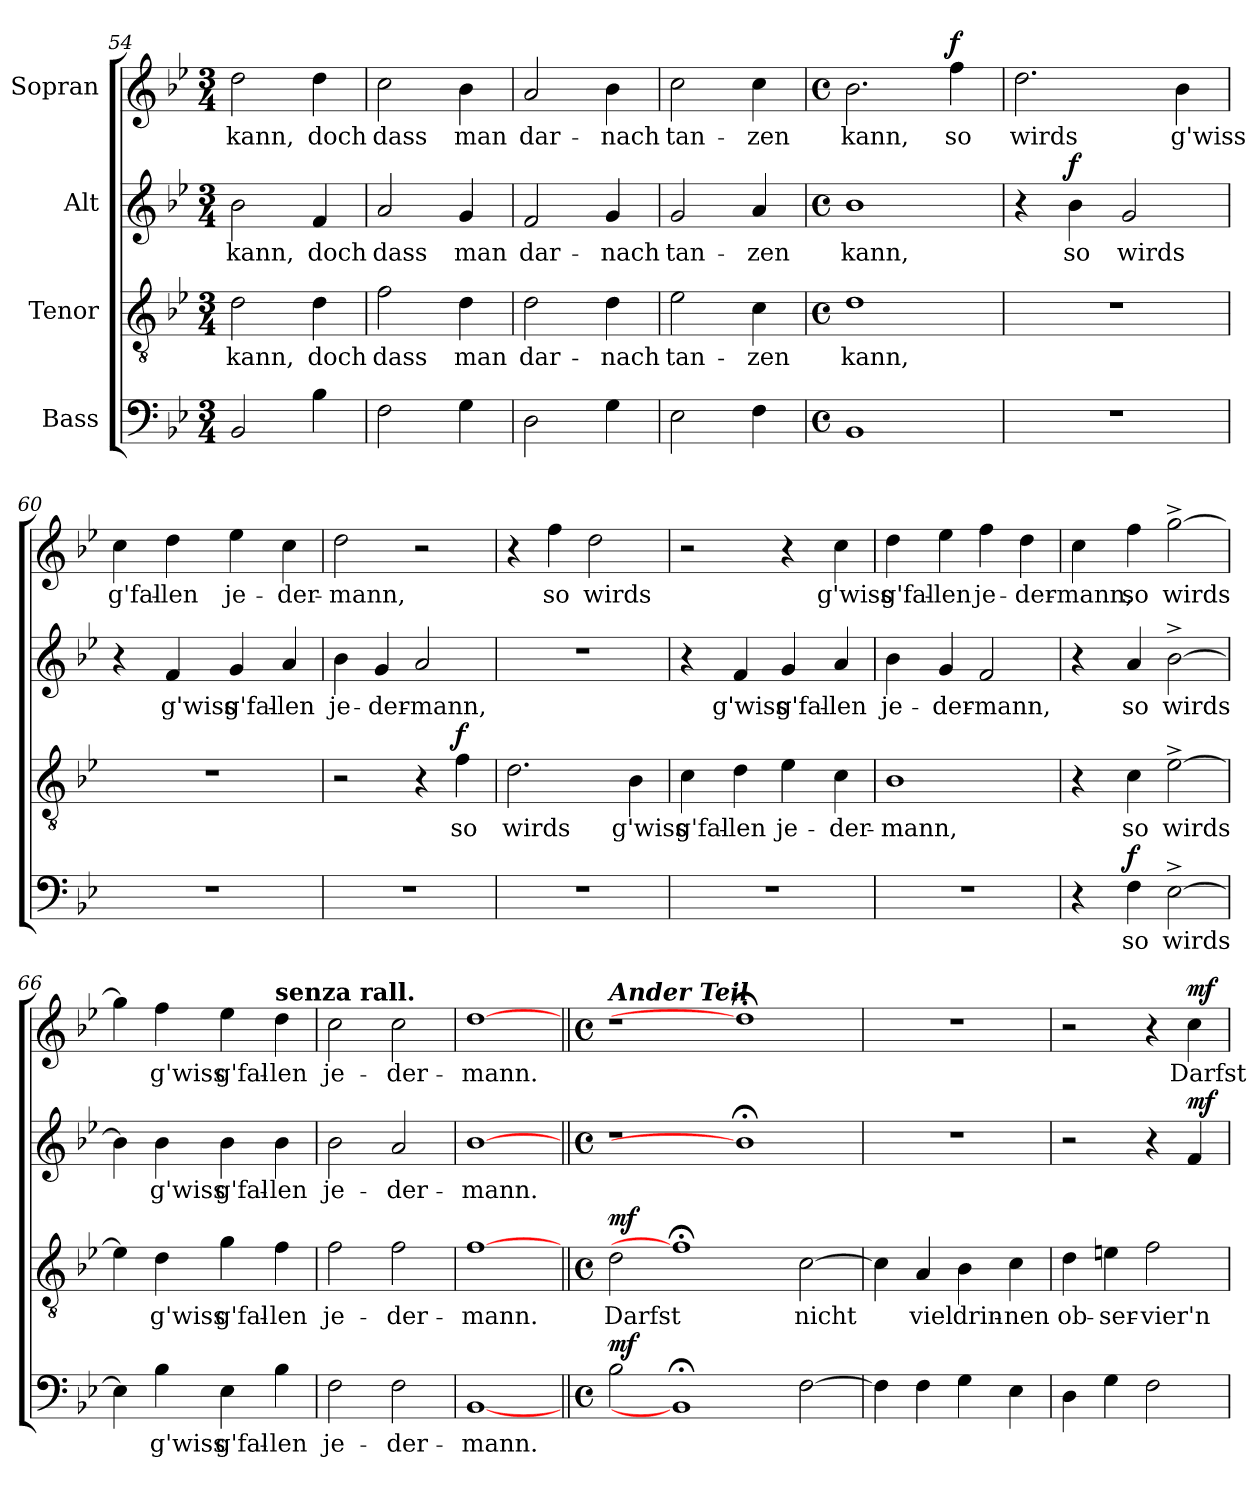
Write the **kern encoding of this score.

**kern	**text	**dynam	**kern	**text	**dynam	**kern	**text	**dynam	**kern	**text	**dynam
*part4	*part4	*part4	*part3	*part3	*part3	*part2	*part2	*part2	*part1	*part1	*part1
*staff4	*staff4	*staff4	*staff3	*staff3	*staff3	*staff2	*staff2	*staff2	*staff1	*staff1	*staff1
*I"Bass	*	*	*I"Tenor	*	*	*I"Alt	*	*	*I"Sopran	*	*
*clefF4	*	*	*clefGv2	*	*	*clefG2	*	*	*clefG2	*	*
*k[b-e-]	*	*	*k[b-e-]	*	*	*k[b-e-]	*	*	*k[b-e-]	*	*
*B-:	*	*	*B-:	*	*	*B-:	*	*	*B-:	*	*
*M3/4	*	*	*M3/4	*	*	*M3/4	*	*	*M3/4	*	*
=54	=54	=54	=54	=54	=54	=54	=54	=54	=54	=54	=54
2BB-/	.	.	2d\	kann,	.	2b-\	kann,	.	2dd\	kann,	.
4B-\	.	.	4d\	doch	.	4f/	doch	.	4dd\	doch	.
=55	=55	=55	=55	=55	=55	=55	=55	=55	=55	=55	=55
2F\	.	.	2f\	dass	.	2a/	dass	.	2cc\	dass	.
4G\	.	.	4d\	man	.	4g/	man	.	4b-\	man	.
=56	=56	=56	=56	=56	=56	=56	=56	=56	=56	=56	=56
2D\	.	.	2d\	dar-	.	2f/	dar-	.	2a/	dar-	.
4G\	.	.	4d\	-nach	.	4g/	-nach	.	4b-\	-nach	.
=57	=57	=57	=57	=57	=57	=57	=57	=57	=57	=57	=57
2E-\	.	.	2e-\	tan-	.	2g/	tan-	.	2cc\	tan-	.
4F\	.	.	4c\	-zen	.	4a/	-zen	.	4cc\	-zen	.
=58	=58	=58	=58	=58	=58	=58	=58	=58	=58	=58	=58
*M4/4	*	*	*M4/4	*	*	*M4/4	*	*	*M4/4	*	*
*met(c)	*	*	*met(c)	*	*	*met(c)	*	*	*met(c)	*	*
1BB-	.	.	1d	kann,	.	1b-	kann,	.	2.b-\	kann,	.
!	!	!	!	!	!	!	!	!	!	!	!LO:DY:a
.	.	.	.	.	.	.	.	.	4ff\	so	f
=59	=59	=59	=59	=59	=59	=59	=59	=59	=59	=59	=59
1r	.	.	1r	.	.	4r	.	.	2.dd\	wirds	.
!	!	!	!	!	!	!	!	!LO:DY:a	!	!	!
.	.	.	.	.	.	4b-\	so	f	.	.	.
.	.	.	.	.	.	2g/	wirds	.	.	.	.
.	.	.	.	.	.	.	.	.	4b-\	g'wiss	.
=60	=60	=60	=60	=60	=60	=60	=60	=60	=60	=60	=60
1r	.	.	1r	.	.	4r	.	.	4cc\	g'fal-	.
.	.	.	.	.	.	4f/	g'wiss	.	4dd\	-len	.
.	.	.	.	.	.	4g/	g'fal-	.	4ee-\	je-	.
.	.	.	.	.	.	4a/	-len	.	4cc\	-der-	.
=61	=61	=61	=61	=61	=61	=61	=61	=61	=61	=61	=61
1r	.	.	2r	.	.	4b-\	je-	.	2dd\	-mann,	.
.	.	.	.	.	.	4g/	-der-	.	.	.	.
.	.	.	4r	.	.	2a/	-mann,	.	2r	.	.
!	!	!	!	!	!LO:DY:a	!	!	!	!	!	!
.	.	.	4f\	so	f	.	.	.	.	.	.
!!LO:PB:g=z
=62	=62	=62	=62	=62	=62	=62	=62	=62	=62	=62	=62
1r	.	.	2.d\	wirds	.	1r	.	.	4r	.	.
.	.	.	.	.	.	.	.	.	4ff\	so	.
.	.	.	.	.	.	.	.	.	2dd\	wirds	.
.	.	.	4B-\	g'wiss	.	.	.	.	.	.	.
=63	=63	=63	=63	=63	=63	=63	=63	=63	=63	=63	=63
1r	.	.	4c\	g'fal-	.	4r	.	.	2r	.	.
.	.	.	4d\	-len	.	4f/	g'wiss	.	.	.	.
.	.	.	4e-\	je-	.	4g/	g'fal-	.	4r	.	.
.	.	.	4c\	-der-	.	4a/	-len	.	4cc\	g'wiss	.
=64	=64	=64	=64	=64	=64	=64	=64	=64	=64	=64	=64
1r	.	.	1B-	-mann,	.	4b-\	je-	.	4dd\	g'fal-	.
.	.	.	.	.	.	4g/	-der-	.	4ee-\	-len	.
.	.	.	.	.	.	2f/	-mann,	.	4ff\	je-	.
.	.	.	.	.	.	.	.	.	4dd\	-der-	.
=65	=65	=65	=65	=65	=65	=65	=65	=65	=65	=65	=65
4r	.	.	4r	.	.	4r	.	.	4cc\	-mann,	.
!	!	!LO:DY:a	!	!	!	!	!	!	!	!	!
4F\	so	f	4c\	so	.	4a/	so	.	4ff\	so	.
[2E-^\	wirds	.	[2e-^\	wirds	.	[2b-^\	wirds	.	[2gg^\	wirds	.
=66	=66	=66	=66	=66	=66	=66	=66	=66	=66	=66	=66
4E-\]	.	.	4e-\]	.	.	4b-\]	.	.	4gg\]	.	.
4B-\	g'wiss	.	4d\	g'wiss	.	4b-\	g'wiss	.	4ff\	g'wiss	.
4E-\	g'fal-	.	4g\	g'fal-	.	4b-\	g'fal-	.	4ee-\	g'fal-	.
!	!	!	!	!	!	!	!	!	!LO:TX:a:B:t=senza rall.	!	!
4B-\	-len	.	4f\	-len	.	4b-\	-len	.	4dd\	-len	.
=67	=67	=67	=67	=67	=67	=67	=67	=67	=67	=67	=67
2F\	je-	.	2f\	je-	.	2b-\	je-	.	2cc\	je-	.
2F\	-der-	.	2f\	-der-	.	2a/	-der-	.	2cc\	-der-	.
=68	=68	=68	=68	=68	=68	=68	=68	=68	=68	=68	=68
[1BB-	-mann.	.	[1f	-mann.	.	[1b-	-mann.	.	[1dd	-mann.	.
!!LO:LB:g=z
=69||	=69||	=69||	=69||	=69||	=69||	=69||	=69||	=69||	=69||	=69||	=69||
*M4/4	*	*	*M4/4	*	*	*M4/4	*	*	*M4/4	*	*
*met(c)	*	*	*met(c)	*	*	*met(c)	*	*	*met(c)	*	*
!	!	!	!	!	!	!	!	!	!LO:TX:a:Bi:t=Ander Teil	!	!
!	!	!LO:DY:a	!	!	!LO:DY:a	!	!	!	!	!	!
2B-\	.	mf	2d\	Darfst	mf	1r	.	.	1r	.	.
1BB-;<]	.	.	1f;<]	.	.	.	.	.	.	.	.
.	.	.	.	.	.	1b-;<]	.	.	1dd;<]	.	.
[2F\	.	.	[2c\	nicht	.	.	.	.	.	.	.
=70	=70	=70	=70	=70	=70	=70	=70	=70	=70	=70	=70
4F\]	.	.	4c\]	.	.	1r	.	.	1r	.	.
4F\	.	.	4A/	viel	.	.	.	.	.	.	.
4G\	.	.	4B-\	drin-	.	.	.	.	.	.	.
4E-\	.	.	4c\	-nen	.	.	.	.	.	.	.
=71	=71	=71	=71	=71	=71	=71	=71	=71	=71	=71	=71
4D\	.	.	4d\	ob-	.	2r	.	.	2r	.	.
4G\	.	.	4en\	-ser-	.	.	.	.	.	.	.
2F\	.	.	2f\	-vier'n	.	4r	.	.	4r	.	.
!	!	!	!	!	!	!	!	!LO:DY:a	!	!	!LO:DY:a
.	.	.	.	.	.	4f/	.	mf	4cc\	Darfst	mf
=	=	=	=	=	=	=	=	=	=	=	=
*-	*-	*-	*-	*-	*-	*-	*-	*-	*-	*-	*-
